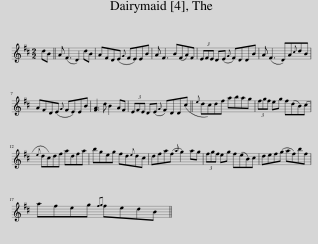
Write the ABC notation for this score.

X:1
L:1/8
M:2/2
I:linebreak $
K:D
V:1 treble
V:1
 dB || A (F3 D2) dB | AFD(E{G} FE)EB | A F3 B(FA)F | (3EFE D(E{G} F)DDB | %5
 A (F3 D)A{c}dB |$ AFD(E{G} FE)EB | [FA]3 d B2 AF | (3EFE D(E{G} F)DD(c ||{e} dc)df abag | %10
 (3fgf eg f(dB)(c |${e} dc)df adfa | bgeg fd{e}dc | dfa(f{a} g2) ag | (3fgf eg f(eB)c | %15
 def(g af)bf |$ afeg{fg} fedB || %17
